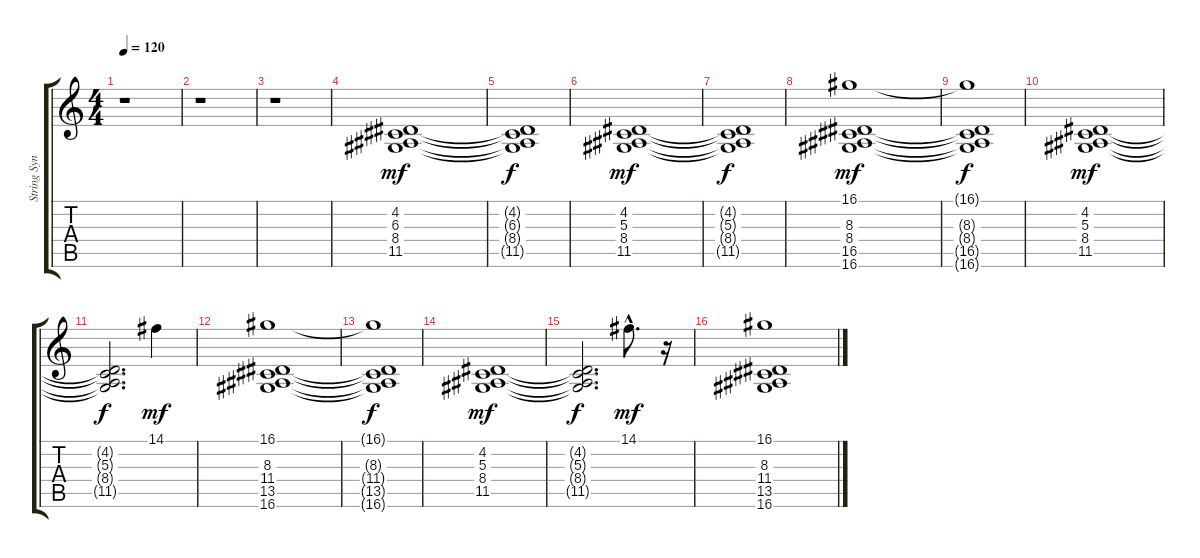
\track ("String Synth" "String Syn") {instrument synthstrings1}
\staff {score tabs}
\tuning (E4 B3 G3 D3 A2 E2) {hide}
\ts (4 4)
\tempo 120
\clef g2
\ks c
r.1{dy mf} |
r.1 |
r.1 |
(4.2 6.3 8.4 11.5).1 |
(4.2{t} 6.3{t} 8.4{t} 11.5{t}).1{dy f} |
(4.2 5.3 8.4 11.5).1{dy mf} |
(4.2{t} 5.3{t} 8.4{t} 11.5{t}).1{dy f} |
(16.1 8.3 8.4 16.5 16.6).1{dy mf} |
(16.1{t} 8.3{t} 8.4{t} 16.5{t} 16.6{t}).1{dy f} |
(4.2 5.3 8.4 11.5).1{dy mf} |
(4.2{t} 5.3{t} 8.4{t} 11.5{t}).2{d dy f} 14.1.4{dy mf} |
(16.1 8.3 11.4 13.5 16.6).1 |
(16.1{t} 8.3{t} 11.4{t} 13.5{t} 16.6{t}).1{dy f} |
(4.2 5.3 8.4 11.5).1{dy mf} |
(4.2{t} 5.3{t} 8.4{t} 11.5{t}).2{d dy f} 14.1{hac}.8{d dy mf} r.16 |
(16.1 8.3 11.4 13.5 16.6).1
